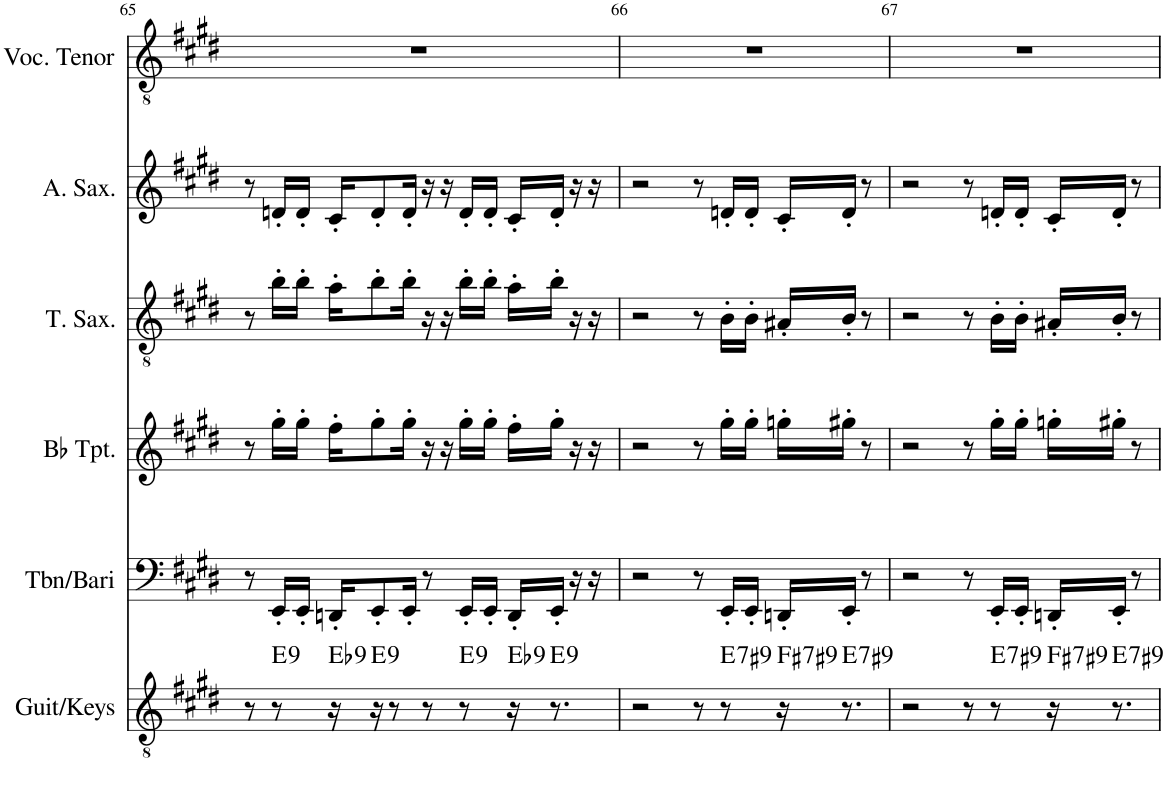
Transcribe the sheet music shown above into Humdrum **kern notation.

**kern	**harte	**kern	**kern	**kern	**kern	**kern
*part6	*part6	*part5	*part4	*part3	*part2	*part1
*staff6	*	*staff5	*staff4	*staff3	*staff2	*staff1
*I"Guit/Keys	*	*I"Tbn/Bari	*I"Bb Trumpet	*I"T. Sax.	*I"Alto Sax	*I"Voc. Tenor
*I'Guit/Keys	*	*I'Tbn/Bari	*I'Bb Tpt.	*I'T. Sax.	*I'A. Sax.	*I'Voc. Tenor
!!LO:PB:g=z
*clefGv2	*	*clefF4	*clefG2	*clefGv2	*clefG2	*clefGv2
*	*	*	*ITrd1c2	*ITrd8c14	*ITrd5c9	*
*k[f#c#g#d#]	*	*k[f#c#g#d#]	*k[f#c#g#d#]	*k[f#c#g#d#]	*k[f#c#g#d#]	*k[f#c#g#d#]
*M4/4	*	*M4/4	*M4/4	*M4/4	*M4/4	*M4/4
=65	=65	=65	=65	=65	=65	=65
8r	.	8r	8r	8r	8r	1r
!	!LO:H:kt=9	!	!	!	!	!
8r	E:9	16EE'/LL	16gg#'\LL	16b'\LL	16dn'/LL	.
.	.	16EE'/JJ	16gg#'\JJ	16b'\JJ	16d'/JJ	.
!	!LO:H:kt=9	!	!	!	!	!
16r	Eb:9	16DDn'/KL	16ff#'\KL	16a'\KL	16c#'/KL	.
!	!LO:H:kt=9	!	!	!	!	!
16r	E:9	8EE'/	8gg#'\	8b'\	8d'/	.
8r	.	.	.	.	.	.
.	.	16EE'/Jk	16gg#'\Jk	16b'\Jk	16d'/Jk	.
8r	.	8r	16r	16r	16r	.
.	.	.	16r	16r	16r	.
!	!LO:H:kt=9	!	!	!	!	!
8r	E:9	16EE'/LL	16gg#'\LL	16b'\LL	16d'/LL	.
.	.	16EE'/JJ	16gg#'\JJ	16b'\JJ	16d'/JJ	.
!	!LO:H:kt=9	!	!	!	!	!
16r	Eb:9	16DD'/LL	16ff#'\LL	16a'\LL	16c#'/LL	.
!	!LO:H:kt=9	!	!	!	!	!
8.r	E:9	16EE'/JJ	16gg#'\JJ	16b'\JJ	16d'/JJ	.
.	.	16r	16r	16r	16r	.
.	.	16r	16r	16r	16r	.
=66	=66	=66	=66	=66	=66	=66
2r	.	2r	2r	2r	2r	1r
8r	.	8r	8r	8r	8r	.
!	!LO:H:kt=7	!	!	!	!	!
8r	E:7(#9)	16EE'/LL	16gg#'\LL	16B'\LL	16dn'/LL	.
.	.	16EE'/JJ	16gg#'\JJ	16B'\JJ	16d'/JJ	.
!	!LO:H:kt=7	!	!	!	!	!
16r	F#:7(#9)	16DDn'/LL	16ggn'\LL	16A#X'/LL	16c#'/LL	.
!	!LO:H:kt=7	!	!	!	!	!
8.r	E:7(#9)	16EE'/JJ	16gg#X'\JJ	16B'/JJ	16d'/JJ	.
.	.	8r	8r	8r	8r	.
=67	=67	=67	=67	=67	=67	=67
2r	.	2r	2r	2r	2r	1r
8r	.	8r	8r	8r	8r	.
!	!LO:H:kt=7	!	!	!	!	!
8r	E:7(#9)	16EE'/LL	16gg#'\LL	16B'\LL	16dn'/LL	.
.	.	16EE'/JJ	16gg#'\JJ	16B'\JJ	16d'/JJ	.
!	!LO:H:kt=7	!	!	!	!	!
16r	F#:7(#9)	16DDn'/LL	16ggn'\LL	16A#X'/LL	16c#'/LL	.
!	!LO:H:kt=7	!	!	!	!	!
8.r	E:7(#9)	16EE'/JJ	16gg#X'\JJ	16B'/JJ	16d'/JJ	.
.	.	8r	8r	8r	8r	.
=	=	=	=	=	=	=
*-	*-	*-	*-	*-	*-	*-
